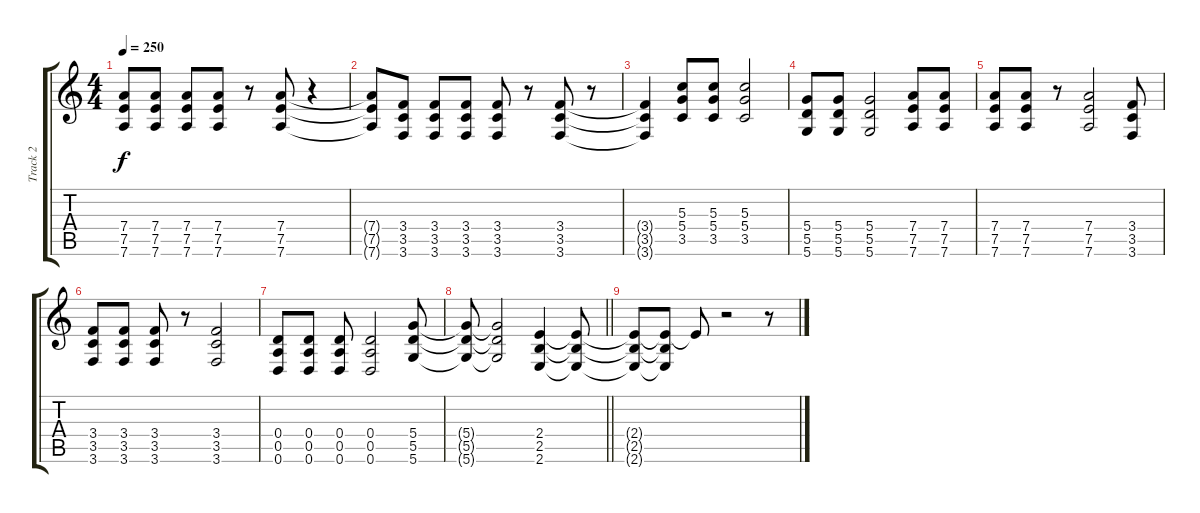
\track ("Track 2" "Track 2") {instrument acousticguitarsteel}
\staff {score tabs}
\tuning (E4 B3 G3 D3 A2 D2) {hide}
\ts (4 4)
\tempo 250
\clef g2
\ks c
(7.4 7.5 7.6).8{dy f} (7.4 7.5 7.6).8 (7.4 7.5 7.6).8 (7.4 7.5 7.6).8 r.8 (7.4 7.5 7.6).8 r.4 |
(7.4{t} 7.5{t} 7.6{t}).8 (3.4 3.5 3.6).8 (3.4 3.5 3.6).8 (3.4 3.5 3.6).8 (3.4 3.5 3.6).8 r.8 (3.4 3.5 3.6).8 r.8 |
(3.4{t} 3.5{t} 3.6{t}).4 (5.3 5.4 3.5).8 (5.3 5.4 3.5).8 (5.3 5.4 3.5).2 |
(5.4 5.5 5.6).8 (5.4 5.5 5.6).8 (5.4 5.5 5.6).2 (7.4 7.5 7.6).8 (7.4 7.5 7.6).8 |
(7.4 7.5 7.6).8 (7.4 7.5 7.6).8 r.8 (7.4 7.5 7.6).2 (3.4 3.5 3.6).8 |
(3.4 3.5 3.6).8 (3.4 3.5 3.6).8 (3.4 3.5 3.6).8 r.8 (3.4 3.5 3.6).2 |
(0.4 0.5 0.6).8 (0.4 0.5 0.6).8 (0.4 0.5 0.6).8 (0.4 0.5 0.6).2 (5.4 5.5 5.6).8 |
\barLineRight lightlight
(5.4{t} 5.5{t} 5.6{t}).8 (5.4{t} 5.5{t} 5.6{t}).2 (2.4 2.5 2.6).4 (2.4{t} 2.5{t} 2.6{t}).8 |
(2.4{t} 2.5{t} 2.6{t}).8 (2.4{t} 2.5{t} 2.6{t}).8 2.4{t}.8 r.2 r.8
